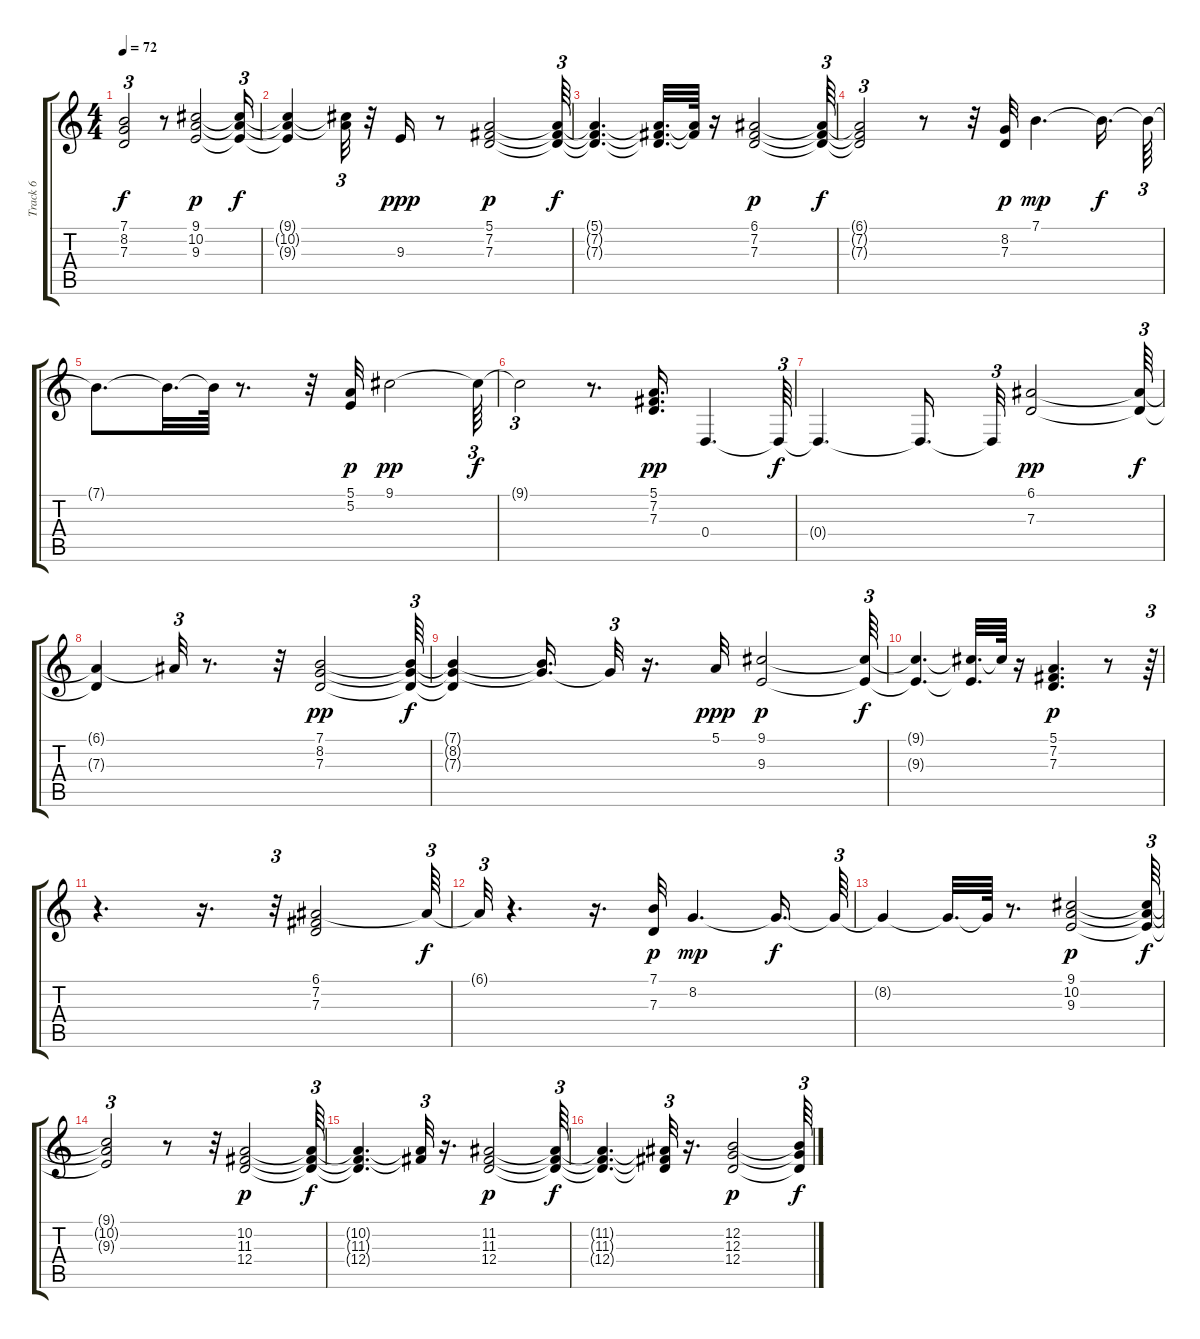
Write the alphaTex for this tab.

\track ("Track 6" "Track 6") {instrument stringensemble2}
\staff {score tabs}
\tuning (E4 B3 G3 D3 A2 E2) {hide}
\ts (4 4)
\tempo 72
\clef g2
\ks c
(7.1{t} 8.2{t} 7.3{t}).2{tu (3 2) dy f} r.8 (9.1 10.2 9.3).2{dy p} (9.1{t} 10.2{t} 9.3{t}).16{tu (3 2) dy f} |
(9.1{t} 10.2{t} 9.3{t}).4 (9.1{t} 10.2{t}).32{tu (3 2)} r.32 9.3.16{dy ppp} r.8 (5.1 7.2 7.3).2{dy p} (5.1{t} 7.2{t} 7.3{t}).64{tu (3 2) dy f} |
(5.1{t} 7.2{t} 7.3{t}).4{d} (5.1{t} 7.2{t} 7.3{t}).32{d} (5.1{t} 7.2{t}).64 r.16 (6.1 7.2 7.3).2{dy p} (6.1{t} 7.2{t} 7.3{t}).64{tu (3 2) dy f} |
(6.1{t} 7.2{t} 7.3{t}).2{tu (3 2)} r.8 r.32 (8.2 7.3).32{dy p} 7.1.4{d dy mp} 7.1{t}.16{d dy f} 7.1{t}.64{tu (3 2)} |
7.1{t}.8{d} 7.1{t}.32{d} 7.1{t}.64 r.8{d} r.32 (5.1 5.2).32{dy p} 9.1.2{dy pp} 9.1{t}.64{tu (3 2) dy f} |
9.1{t}.2{tu (3 2)} r.8{d} (5.1 7.2 7.3).16{d dy pp} 0.4.4{d} 0.4{t}.64{tu (3 2) dy f} |
0.4{t}.4{d} 0.4{t}.16{d} 0.4{t}.32{tu (3 2)} (6.1 7.3).2{dy pp} (6.1{t} 7.3{t}).64{tu (3 2) dy f} |
(6.1{t} 7.3{t}).4 6.1{t}.32{tu (3 2)} r.8{d} r.32 (7.1 8.2 7.3).2{dy pp} (7.1{t} 8.2{t} 7.3{t}).64{tu (3 2) dy f} |
(7.1{t} 8.2{t} 7.3{t}).4 (7.1{t} 8.2{t}).16{d} 8.2{t}.32{tu (3 2)} r.16{d} 5.1.32{dy ppp} (9.1 9.3).2{dy p} (9.1{t} 9.3{t}).64{tu (3 2) dy f} |
(9.1{t} 9.3{t}).4{d} (9.1{t} 9.3{t}).32{d} 9.1{t}.64 r.16 (5.1 7.2 7.3).4{d dy p} r.8 r.64{tu (3 2)} |
r.4{d} r.16{d} r.32{tu (3 2)} (6.1 7.2 7.3).2 6.1{t}.64{tu (3 2) dy f} |
6.1{t}.32{tu (3 2)} r.4{d} r.16{d} (7.1 7.3).32{dy p} 8.2.4{d dy mp} 8.2{t}.16{d dy f} 8.2{t}.64{tu (3 2)} |
8.2{t}.4 8.2{t}.32{d} 8.2{t}.64 r.8{d} (9.1 10.2 9.3).2{dy p} (9.1{t} 10.2{t} 9.3{t}).64{tu (3 2) dy f} |
(9.1{t} 10.2{t} 9.3{t}).2{tu (3 2)} r.8 r.32 (10.2 11.3 12.4).2{dy p} (10.2{t} 11.3{t} 12.4{t}).64{tu (3 2) dy f} |
(10.2{t} 11.3{t} 12.4{t}).4{d} (10.2{t} 11.3{t}).32{tu (3 2)} r.16{d} (11.2 11.3 12.4).2{dy p} (11.2{t} 11.3{t} 12.4{t}).64{tu (3 2) dy f} |
(11.2{t} 11.3{t} 12.4{t}).4{d} (11.2{t} 11.3{t} 12.4{t}).32{tu (3 2)} r.16{d} (12.2 12.3 12.4).2{dy p} (12.2{t} 12.3{t} 12.4{t}).64{tu (3 2) dy f}
